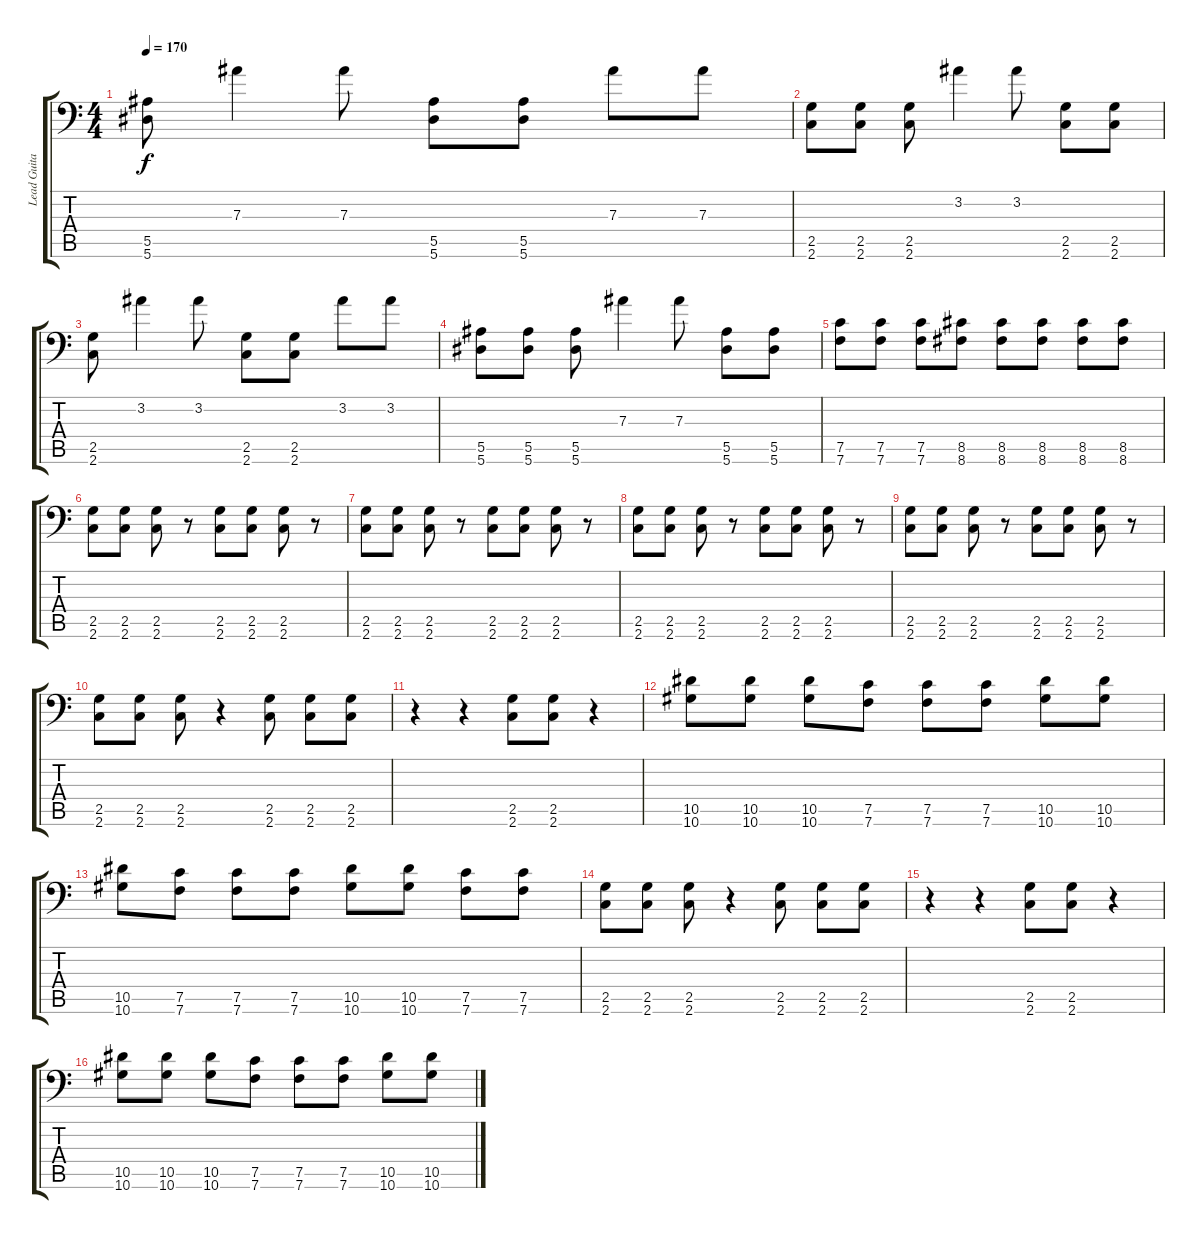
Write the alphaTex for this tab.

\track ("Lead Guitar" "Lead Guita") {instrument distortionguitar}
\staff {score tabs}
\tuning (C4 G3 Eb3 Bb2 F2 Bb1) {hide}
\ts (4 4)
\tempo 170
\clef f4
\ks c
(5.5 5.6).8{dy f} 7.3.4 7.3.8 (5.5 5.6).8 (5.5 5.6).8 7.3.8 7.3.8 |
(2.5 2.6).8 (2.5 2.6).8 (2.5 2.6).8 3.2.4 3.2.8 (2.5 2.6).8 (2.5 2.6).8 |
(2.5 2.6).8 3.2.4 3.2.8 (2.5 2.6).8 (2.5 2.6).8 3.2.8 3.2.8 |
(5.5 5.6).8 (5.5 5.6).8 (5.5 5.6).8 7.3.4 7.3.8 (5.5 5.6).8 (5.5 5.6).8 |
(7.5 7.6).8 (7.5 7.6).8 (7.5 7.6).8 (8.5 8.6).8 (8.5 8.6).8 (8.5 8.6).8 (8.5 8.6).8 (8.5 8.6).8 |
(2.5 2.6).8 (2.5 2.6).8 (2.5 2.6).8 r.8 (2.5 2.6).8 (2.5 2.6).8 (2.5 2.6).8 r.8 |
(2.5 2.6).8 (2.5 2.6).8 (2.5 2.6).8 r.8 (2.5 2.6).8 (2.5 2.6).8 (2.5 2.6).8 r.8 |
(2.5 2.6).8 (2.5 2.6).8 (2.5 2.6).8 r.8 (2.5 2.6).8 (2.5 2.6).8 (2.5 2.6).8 r.8 |
(2.5 2.6).8 (2.5 2.6).8 (2.5 2.6).8 r.8 (2.5 2.6).8 (2.5 2.6).8 (2.5 2.6).8 r.8 |
(2.5 2.6).8 (2.5 2.6).8 (2.5 2.6).8 r.4 (2.5 2.6).8 (2.5 2.6).8 (2.5 2.6).8 |
r.4 r.4 (2.5 2.6).8 (2.5 2.6).8 r.4 |
(10.5 10.6).8 (10.5 10.6).8 (10.5 10.6).8 (7.5 7.6).8 (7.5 7.6).8 (7.5 7.6).8 (10.5 10.6).8 (10.5 10.6).8 |
(10.5 10.6).8 (7.5 7.6).8 (7.5 7.6).8 (7.5 7.6).8 (10.5 10.6).8 (10.5 10.6).8 (7.5 7.6).8 (7.5 7.6).8 |
(2.5 2.6).8 (2.5 2.6).8 (2.5 2.6).8 r.4 (2.5 2.6).8 (2.5 2.6).8 (2.5 2.6).8 |
r.4 r.4 (2.5 2.6).8 (2.5 2.6).8 r.4 |
(10.5 10.6).8 (10.5 10.6).8 (10.5 10.6).8 (7.5 7.6).8 (7.5 7.6).8 (7.5 7.6).8 (10.5 10.6).8 (10.5 10.6).8
